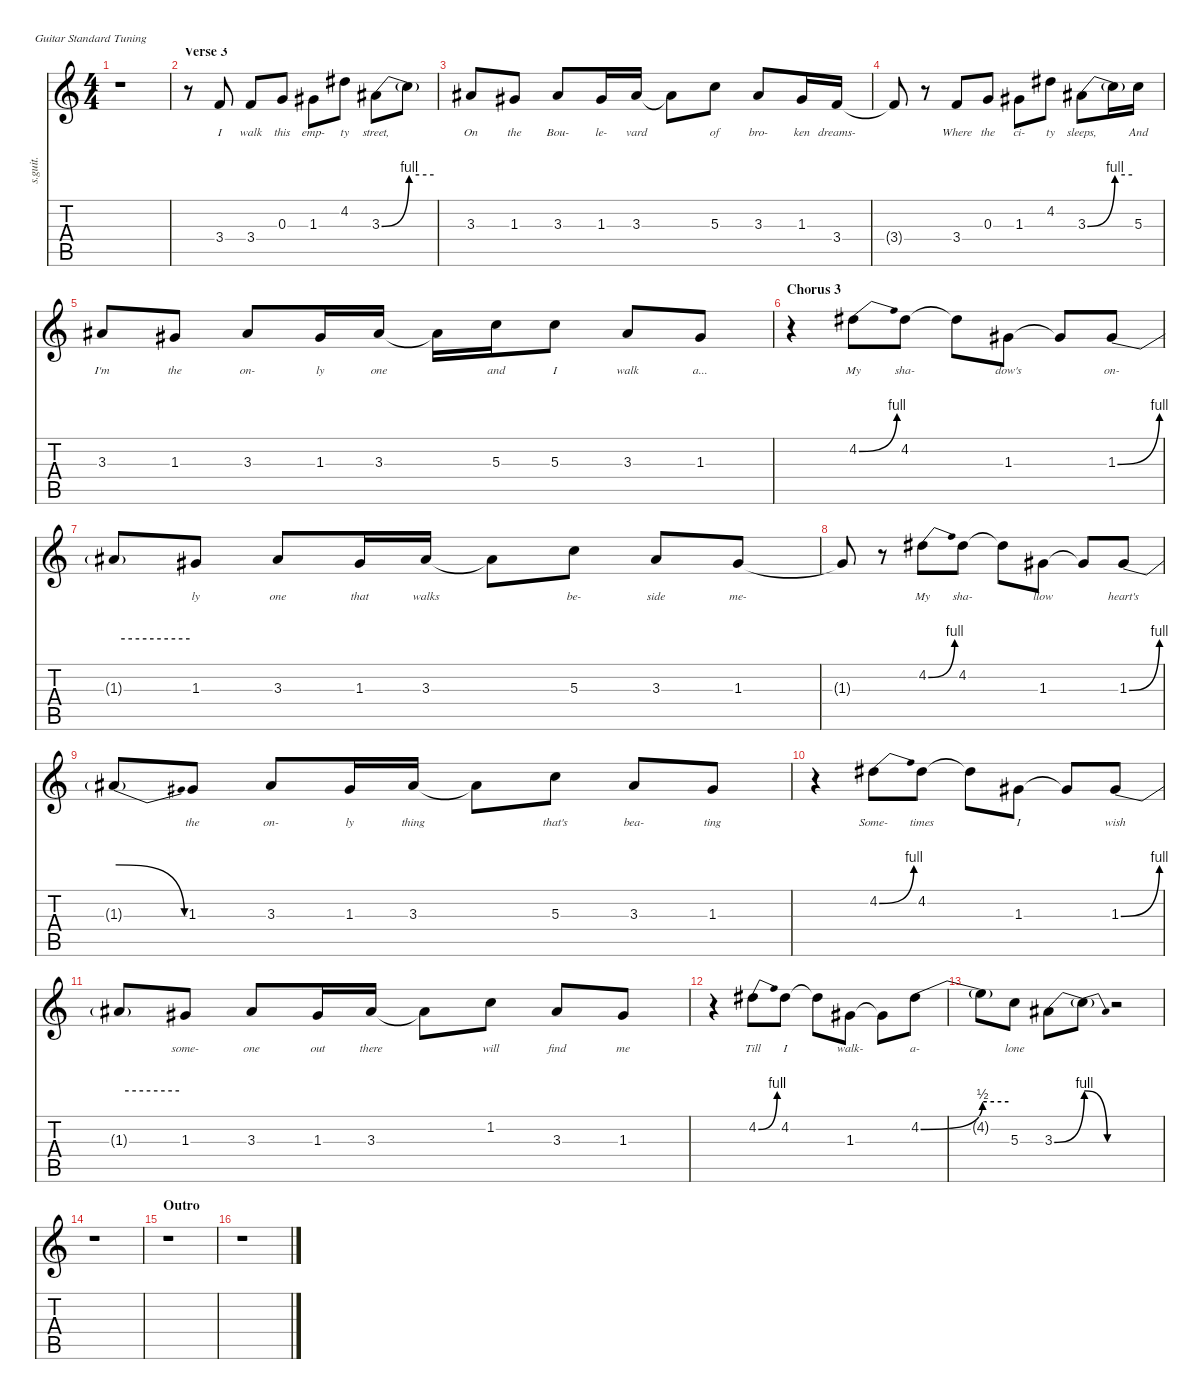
\defaultSystemsLayout 4
\hideDynamics
\bracketExtendMode nobrackets
\track ("Billie Joe Armstrong - Vocals" "s.guit.") {instrument clarinet}
\staff {score tabs}
\tuning (E4 B3 G3 D3 A2 E2)
\displaytranspose 12
\ts (4 4)
\tempo (84 hide)
\clef g2
\ks c
r.1{dy f} |
\section ("" "Verse 3")
r.8 3.4.8{lyrics (0 "I") lyrics (1 "") lyrics (2 "") lyrics (3 "") lyrics (4 "")} 3.4.8{lyrics (0 "walk") lyrics (1 "") lyrics (2 "") lyrics (3 "") lyrics (4 "")} 0.3.8{lyrics (0 "this") lyrics (1 "") lyrics (2 "") lyrics (3 "") lyrics (4 "")} 1.3{acc #}.8{lyrics (0 "emp-") lyrics (1 "") lyrics (2 "") lyrics (3 "") lyrics (4 "")} 4.2{acc #}.8{lyrics (0 "ty") lyrics (1 "") lyrics (2 "") lyrics (3 "") lyrics (4 "")} 3.3{be (bend 0 0 15 4) acc #}.8{lyrics (0 "street,") lyrics (1 "") lyrics (2 "") lyrics (3 "") lyrics (4 "")} 3.3{be (hold 0 4 60 4) t}.8{lyrics (0 "") lyrics (1 "") lyrics (2 "") lyrics (3 "") lyrics (4 "")} |
3.3{acc #}.8{lyrics (0 "On") lyrics (1 "") lyrics (2 "") lyrics (3 "") lyrics (4 "") dy mf} 1.3{acc #}.8{lyrics (0 "the") lyrics (1 "") lyrics (2 "") lyrics (3 "") lyrics (4 "") dy f} 3.3{acc #}.8{lyrics (0 "Bou-") lyrics (1 "") lyrics (2 "") lyrics (3 "") lyrics (4 "")} 1.3{acc #}.16{lyrics (0 "le-") lyrics (1 "") lyrics (2 "") lyrics (3 "") lyrics (4 "")} 3.3{acc #}.16{lyrics (0 "vard") lyrics (1 "") lyrics (2 "") lyrics (3 "") lyrics (4 "")} 3.3{t acc #}.8{lyrics (0 "") lyrics (1 "") lyrics (2 "") lyrics (3 "") lyrics (4 "")} 5.3.8{lyrics (0 "of") lyrics (1 "") lyrics (2 "") lyrics (3 "") lyrics (4 "")} 3.3{acc #}.8{lyrics (0 "bro-") lyrics (1 "") lyrics (2 "") lyrics (3 "") lyrics (4 "")} 1.3{acc #}.16{lyrics (0 "ken") lyrics (1 "") lyrics (2 "") lyrics (3 "") lyrics (4 "")} 3.4.16{lyrics (0 "dreams-") lyrics (1 "") lyrics (2 "") lyrics (3 "") lyrics (4 "")} |
3.4{t}.8{lyrics (0 "") lyrics (1 "") lyrics (2 "") lyrics (3 "") lyrics (4 "")} r.8 3.4.8{lyrics (0 "Where") lyrics (1 "") lyrics (2 "") lyrics (3 "") lyrics (4 "")} 0.3.8{lyrics (0 "the") lyrics (1 "") lyrics (2 "") lyrics (3 "") lyrics (4 "")} 1.3{acc #}.8{lyrics (0 "ci-") lyrics (1 "") lyrics (2 "") lyrics (3 "") lyrics (4 "")} 4.2{acc #}.8{lyrics (0 "ty") lyrics (1 "") lyrics (2 "") lyrics (3 "") lyrics (4 "")} 3.3{be (bend 0 0 15 4) acc #}.8{lyrics (0 "sleeps,") lyrics (1 "") lyrics (2 "") lyrics (3 "") lyrics (4 "")} 3.3{be (hold 0 4 60 4) t}.16{lyrics (0 "") lyrics (1 "") lyrics (2 "") lyrics (3 "") lyrics (4 "")} 5.3.16{lyrics (0 "And") lyrics (1 "") lyrics (2 "") lyrics (3 "") lyrics (4 "")} |
3.3{acc #}.8{lyrics (0 "I'm") lyrics (1 "") lyrics (2 "") lyrics (3 "") lyrics (4 "")} 1.3{acc #}.8{lyrics (0 "the") lyrics (1 "") lyrics (2 "") lyrics (3 "") lyrics (4 "")} 3.3{acc #}.8{lyrics (0 "on-") lyrics (1 "") lyrics (2 "") lyrics (3 "") lyrics (4 "")} 1.3{acc #}.16{lyrics (0 "ly") lyrics (1 "") lyrics (2 "") lyrics (3 "") lyrics (4 "")} 3.3{acc #}.16{lyrics (0 "one") lyrics (1 "") lyrics (2 "") lyrics (3 "") lyrics (4 "")} 3.3{t acc #}.16{lyrics (0 "") lyrics (1 "") lyrics (2 "") lyrics (3 "") lyrics (4 "")} 5.3.16{lyrics (0 "and") lyrics (1 "") lyrics (2 "") lyrics (3 "") lyrics (4 "")} 5.3.8{lyrics (0 "I") lyrics (1 "") lyrics (2 "") lyrics (3 "") lyrics (4 "")} 3.3{acc #}.8{lyrics (0 "walk") lyrics (1 "") lyrics (2 "") lyrics (3 "") lyrics (4 "")} 1.3{acc #}.8{lyrics (0 "a...") lyrics (1 "") lyrics (2 "") lyrics (3 "") lyrics (4 "")} |
\section ("" "Chorus 3")
r.4 4.2{be (bend 0 0 15 4) acc #}.8{lyrics (0 "My") lyrics (1 "") lyrics (2 "") lyrics (3 "") lyrics (4 "")} 4.2{acc #}.8{lyrics (0 "sha-") lyrics (1 "") lyrics (2 "") lyrics (3 "") lyrics (4 "")} 4.2{t acc #}.8{lyrics (0 "") lyrics (1 "") lyrics (2 "") lyrics (3 "") lyrics (4 "")} 1.3{acc #}.8{lyrics (0 "dow's") lyrics (1 "") lyrics (2 "") lyrics (3 "") lyrics (4 "")} 1.3{t acc #}.8{lyrics (0 "") lyrics (1 "") lyrics (2 "") lyrics (3 "") lyrics (4 "")} 1.3{be (bend 0 0 15 4) acc #}.8{lyrics (0 "on-") lyrics (1 "") lyrics (2 "") lyrics (3 "") lyrics (4 "")} |
1.3{be (hold 0 4 60 4) t}.8{lyrics (0 "") lyrics (1 "") lyrics (2 "") lyrics (3 "") lyrics (4 "")} 1.3{acc #}.8{lyrics (0 "ly") lyrics (1 "") lyrics (2 "") lyrics (3 "") lyrics (4 "")} 3.3{acc #}.8{lyrics (0 "one") lyrics (1 "") lyrics (2 "") lyrics (3 "") lyrics (4 "")} 1.3{acc #}.16{lyrics (0 "that") lyrics (1 "") lyrics (2 "") lyrics (3 "") lyrics (4 "")} 3.3{acc #}.16{lyrics (0 "walks") lyrics (1 "") lyrics (2 "") lyrics (3 "") lyrics (4 "")} 3.3{t acc #}.8{lyrics (0 "") lyrics (1 "") lyrics (2 "") lyrics (3 "") lyrics (4 "")} 5.3.8{lyrics (0 "be-") lyrics (1 "") lyrics (2 "") lyrics (3 "") lyrics (4 "")} 3.3{acc #}.8{lyrics (0 "side") lyrics (1 "") lyrics (2 "") lyrics (3 "") lyrics (4 "")} 1.3{acc #}.8{lyrics (0 "me-") lyrics (1 "") lyrics (2 "") lyrics (3 "") lyrics (4 "")} |
1.3{t acc #}.8{lyrics (0 "") lyrics (1 "") lyrics (2 "") lyrics (3 "") lyrics (4 "")} r.8 4.2{be (bend 0 0 15 4) acc #}.8{lyrics (0 "My") lyrics (1 "") lyrics (2 "") lyrics (3 "") lyrics (4 "")} 4.2{acc #}.8{lyrics (0 "sha-") lyrics (1 "") lyrics (2 "") lyrics (3 "") lyrics (4 "")} 4.2{t acc #}.8{lyrics (0 "") lyrics (1 "") lyrics (2 "") lyrics (3 "") lyrics (4 "")} 1.3{acc #}.8{lyrics (0 "llow") lyrics (1 "") lyrics (2 "") lyrics (3 "") lyrics (4 "")} 1.3{t acc #}.8{lyrics (0 "") lyrics (1 "") lyrics (2 "") lyrics (3 "") lyrics (4 "")} 1.3{be (bend 0 0 15 4) acc #}.8{lyrics (0 "heart's") lyrics (1 "") lyrics (2 "") lyrics (3 "") lyrics (4 "")} |
1.3{be (release 0 4 30 0) t}.8{lyrics (0 "") lyrics (1 "") lyrics (2 "") lyrics (3 "") lyrics (4 "")} 1.3{acc #}.8{lyrics (0 "the") lyrics (1 "") lyrics (2 "") lyrics (3 "") lyrics (4 "")} 3.3{acc #}.8{lyrics (0 "on-") lyrics (1 "") lyrics (2 "") lyrics (3 "") lyrics (4 "")} 1.3{acc #}.16{lyrics (0 "ly") lyrics (1 "") lyrics (2 "") lyrics (3 "") lyrics (4 "")} 3.3{acc #}.16{lyrics (0 "thing") lyrics (1 "") lyrics (2 "") lyrics (3 "") lyrics (4 "")} 3.3{t acc #}.8{lyrics (0 "") lyrics (1 "") lyrics (2 "") lyrics (3 "") lyrics (4 "")} 5.3.8{lyrics (0 "that's") lyrics (1 "") lyrics (2 "") lyrics (3 "") lyrics (4 "")} 3.3{acc #}.8{lyrics (0 "bea-") lyrics (1 "") lyrics (2 "") lyrics (3 "") lyrics (4 "")} 1.3{acc #}.8{lyrics (0 "ting") lyrics (1 "") lyrics (2 "") lyrics (3 "") lyrics (4 "")} |
r.4 4.2{be (bend 0 0 15 4) acc #}.8{lyrics (0 "Some-") lyrics (1 "") lyrics (2 "") lyrics (3 "") lyrics (4 "")} 4.2{acc #}.8{lyrics (0 "times") lyrics (1 "") lyrics (2 "") lyrics (3 "") lyrics (4 "")} 4.2{t acc #}.8{lyrics (0 "") lyrics (1 "") lyrics (2 "") lyrics (3 "") lyrics (4 "")} 1.3{acc #}.8{lyrics (0 "I") lyrics (1 "") lyrics (2 "") lyrics (3 "") lyrics (4 "")} 1.3{t acc #}.8{lyrics (0 "") lyrics (1 "") lyrics (2 "") lyrics (3 "") lyrics (4 "")} 1.3{be (bend 0 0 15 4) acc #}.8{lyrics (0 "wish") lyrics (1 "") lyrics (2 "") lyrics (3 "") lyrics (4 "")} |
1.3{be (hold 0 4 60 4) t}.8{lyrics (0 "") lyrics (1 "") lyrics (2 "") lyrics (3 "") lyrics (4 "")} 1.3{acc #}.8{lyrics (0 "some-") lyrics (1 "") lyrics (2 "") lyrics (3 "") lyrics (4 "")} 3.3{acc #}.8{lyrics (0 "one") lyrics (1 "") lyrics (2 "") lyrics (3 "") lyrics (4 "")} 1.3{acc #}.16{lyrics (0 "out") lyrics (1 "") lyrics (2 "") lyrics (3 "") lyrics (4 "")} 3.3{acc #}.16{lyrics (0 "there") lyrics (1 "") lyrics (2 "") lyrics (3 "") lyrics (4 "")} 3.3{t acc #}.8{lyrics (0 "") lyrics (1 "") lyrics (2 "") lyrics (3 "") lyrics (4 "")} 1.2.8{lyrics (0 "will") lyrics (1 "") lyrics (2 "") lyrics (3 "") lyrics (4 "")} 3.3{acc #}.8{lyrics (0 "find") lyrics (1 "") lyrics (2 "") lyrics (3 "") lyrics (4 "")} 1.3{acc #}.8{lyrics (0 "me") lyrics (1 "") lyrics (2 "") lyrics (3 "") lyrics (4 "")} |
r.4 4.2{be (bend 0 0 15 4) acc #}.8{lyrics (0 "Till") lyrics (1 "") lyrics (2 "") lyrics (3 "") lyrics (4 "")} 4.2{acc #}.8{lyrics (0 "I") lyrics (1 "") lyrics (2 "") lyrics (3 "") lyrics (4 "")} 4.2{t acc #}.8{lyrics (0 "") lyrics (1 "") lyrics (2 "") lyrics (3 "") lyrics (4 "")} 1.3{acc #}.8{lyrics (0 "walk-") lyrics (1 "") lyrics (2 "") lyrics (3 "") lyrics (4 "")} 1.3{t acc #}.8{lyrics (0 "") lyrics (1 "") lyrics (2 "") lyrics (3 "") lyrics (4 "")} 4.2{be (bend 0 0 15 2) acc #}.8{lyrics (0 "a-") lyrics (1 "") lyrics (2 "") lyrics (3 "") lyrics (4 "")} |
4.2{be (hold 0 2 60 2) t}.8{lyrics (0 "") lyrics (1 "") lyrics (2 "") lyrics (3 "") lyrics (4 "")} 5.3.8{lyrics (0 "lone") lyrics (1 "") lyrics (2 "") lyrics (3 "") lyrics (4 "")} 3.3{be (bend 0 0 15 4) acc #}.8{lyrics (0 "") lyrics (1 "") lyrics (2 "") lyrics (3 "") lyrics (4 "")} 3.3{be (release 0 4 30 0) t}.8{lyrics (0 "") lyrics (1 "") lyrics (2 "") lyrics (3 "") lyrics (4 "")} r.2 |
r.1 |
\section ("" "Outro")
r.1 |
r.1
